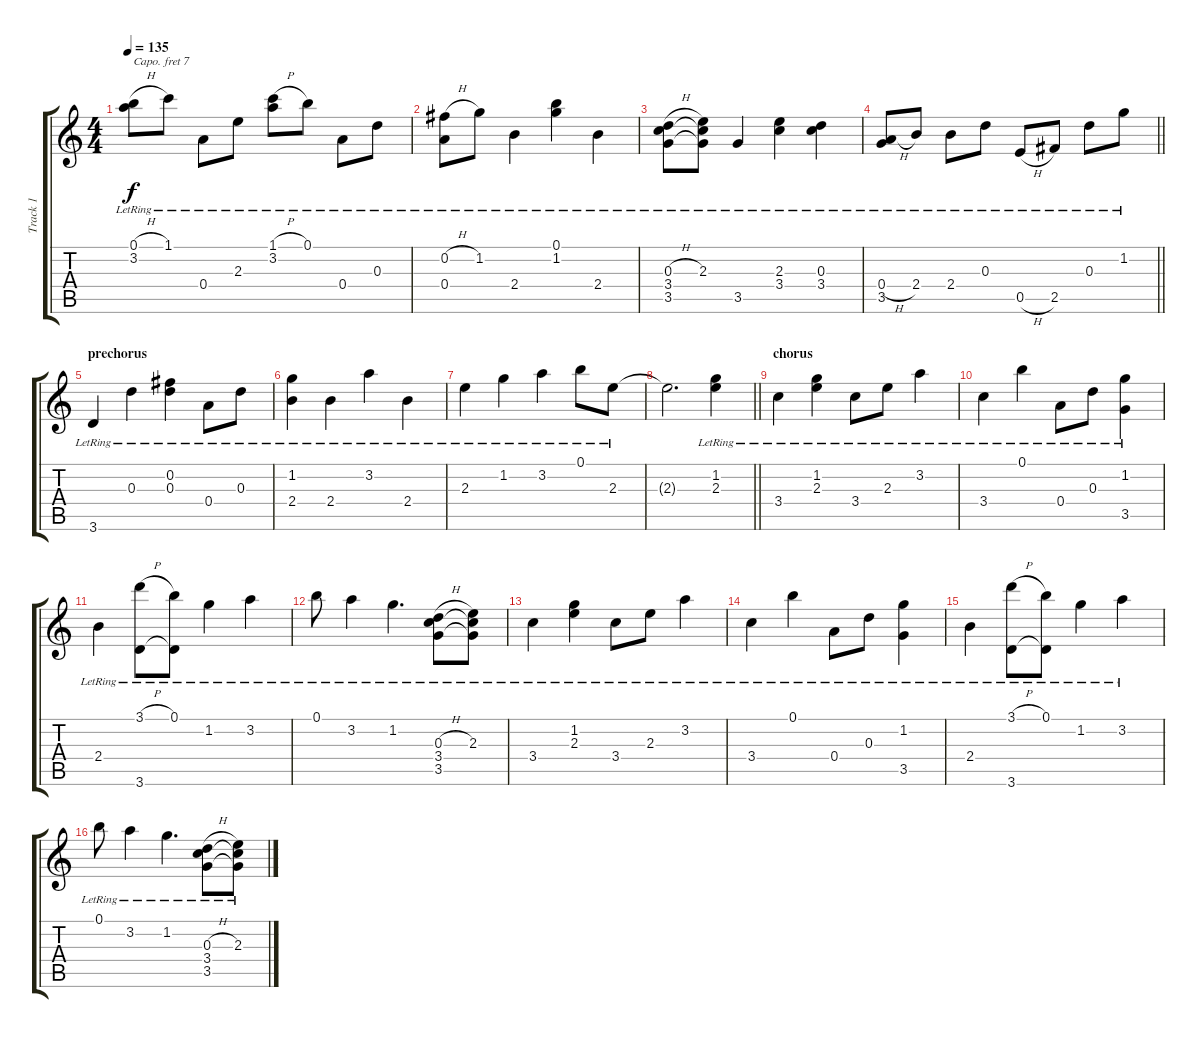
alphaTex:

\track ("Track 1" "Track 1") {instrument acousticguitarsteel}
\staff {score tabs}
\capo 7
\tuning (E4 B3 G3 D3 A2 E2) {hide}
\ts (4 4)
\tempo 135
\clef g2
\ks c
(0.1{h lr} 3.2{lr}).8{dy f} 1.1{lr}.8 0.4{lr}.8 2.3{lr}.8 (1.1{h lr} 3.2{lr}).8 0.1{lr}.8 0.4{lr}.8 0.3{lr}.8 |
(0.2{h lr} 0.4{lr}).8 1.2{lr}.8 2.4{lr}.4 (0.1{lr} 1.2{lr}).4 2.4{lr}.4 |
(0.3{h lr} 3.4{lr} 3.5{lr}).8 (2.3{lr} 3.4{t} 3.5{t}).8 3.5{lr}.4 (2.3{lr} 3.4{lr}).4 (0.3{lr} 3.4{lr}).4 |
\barLineRight lightlight
(0.4{h lr} 3.5{lr}).8 2.4{lr}.8 2.4{lr}.8 0.3{lr}.8 0.5{h lr}.8 2.5{lr}.8 0.3{lr}.8 1.2{lr}.8 |
\section ("" "prechorus")
3.6{lr}.4 0.3{lr}.4 (0.2{lr} 0.3{lr}).4 0.4{lr}.8 0.3{lr}.8 |
(1.2{lr} 2.4{lr}).4 2.4{lr}.4 3.2{lr}.4 2.4{lr}.4 |
2.3{lr}.4 1.2{lr}.4 3.2{lr}.4 0.1{lr}.8 2.3{lr}.8 |
\barLineRight lightlight
2.3{t}.2{d} (1.2{lr} 2.3{lr}).4 |
\section ("" "chorus")
3.4{lr}.4 (1.2{lr} 2.3{lr}).4 3.4{lr}.8 2.3{lr}.8 3.2{lr}.4 |
3.4{lr}.4 0.1{lr}.4 0.4{lr}.8 0.3{lr}.8 (1.2{lr} 3.5{lr}).4 |
2.4{lr}.4 (3.1{h lr} 3.6{lr}).8 (0.1{lr} 3.6{t}).8 1.2{lr}.4 3.2{lr}.4 |
0.1{lr}.8 3.2{lr}.4 1.2{lr}.4{d} (0.3{h lr} 3.4{lr} 3.5{lr}).8 (2.3{lr} 3.4{t} 3.5{t}).8 |
3.4{lr}.4 (1.2{lr} 2.3{lr}).4 3.4{lr}.8 2.3{lr}.8 3.2{lr}.4 |
3.4{lr}.4 0.1{lr}.4 0.4{lr}.8 0.3{lr}.8 (1.2{lr} 3.5{lr}).4 |
2.4{lr}.4 (3.1{h lr} 3.6{lr}).8 (0.1{lr} 3.6{t}).8 1.2{lr}.4 3.2{lr}.4 |
0.1{lr}.8 3.2{lr}.4 1.2{lr}.4{d} (0.3{h lr} 3.4{lr} 3.5{lr}).8 (2.3{lr} 3.4{t} 3.5{t}).8
